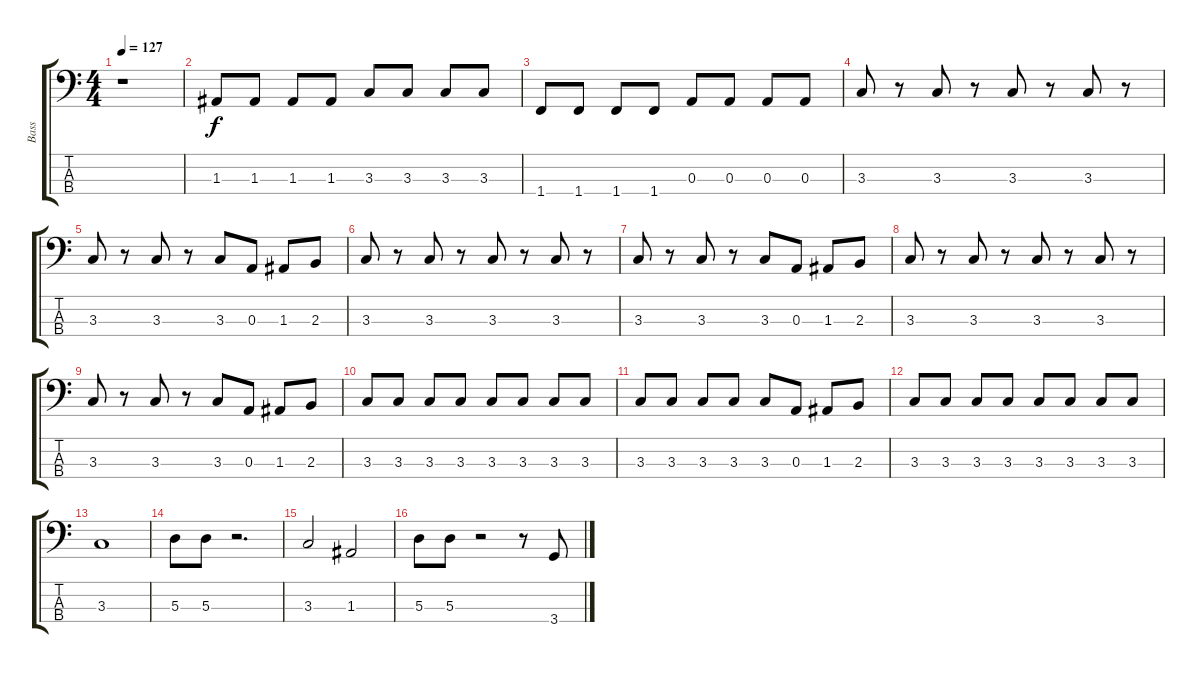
\track ("Bass" "Bass") {instrument electricbassfinger}
\staff {score tabs}
\tuning (G2 D2 A1 E1) {hide}
\ts (4 4)
\tempo 127
\clef f4
\ks c
r.1{dy f} |
1.3.8 1.3.8 1.3.8 1.3.8 3.3.8 3.3.8 3.3.8 3.3.8 |
1.4.8 1.4.8 1.4.8 1.4.8 0.3.8 0.3.8 0.3.8 0.3.8 |
3.3.8 r.8 3.3.8 r.8 3.3.8 r.8 3.3.8 r.8 |
3.3.8 r.8 3.3.8 r.8 3.3.8 0.3.8 1.3.8 2.3.8 |
3.3.8 r.8 3.3.8 r.8 3.3.8 r.8 3.3.8 r.8 |
3.3.8 r.8 3.3.8 r.8 3.3.8 0.3.8 1.3.8 2.3.8 |
3.3.8 r.8 3.3.8 r.8 3.3.8 r.8 3.3.8 r.8 |
3.3.8 r.8 3.3.8 r.8 3.3.8 0.3.8 1.3.8 2.3.8 |
3.3.8 3.3.8 3.3.8 3.3.8 3.3.8 3.3.8 3.3.8 3.3.8 |
3.3.8 3.3.8 3.3.8 3.3.8 3.3.8 0.3.8 1.3.8 2.3.8 |
3.3.8 3.3.8 3.3.8 3.3.8 3.3.8 3.3.8 3.3.8 3.3.8 |
3.3.1 |
5.3.8 5.3.8 r.2{d} |
3.3.2 1.3.2 |
5.3.8 5.3.8 r.2 r.8 3.4.8
